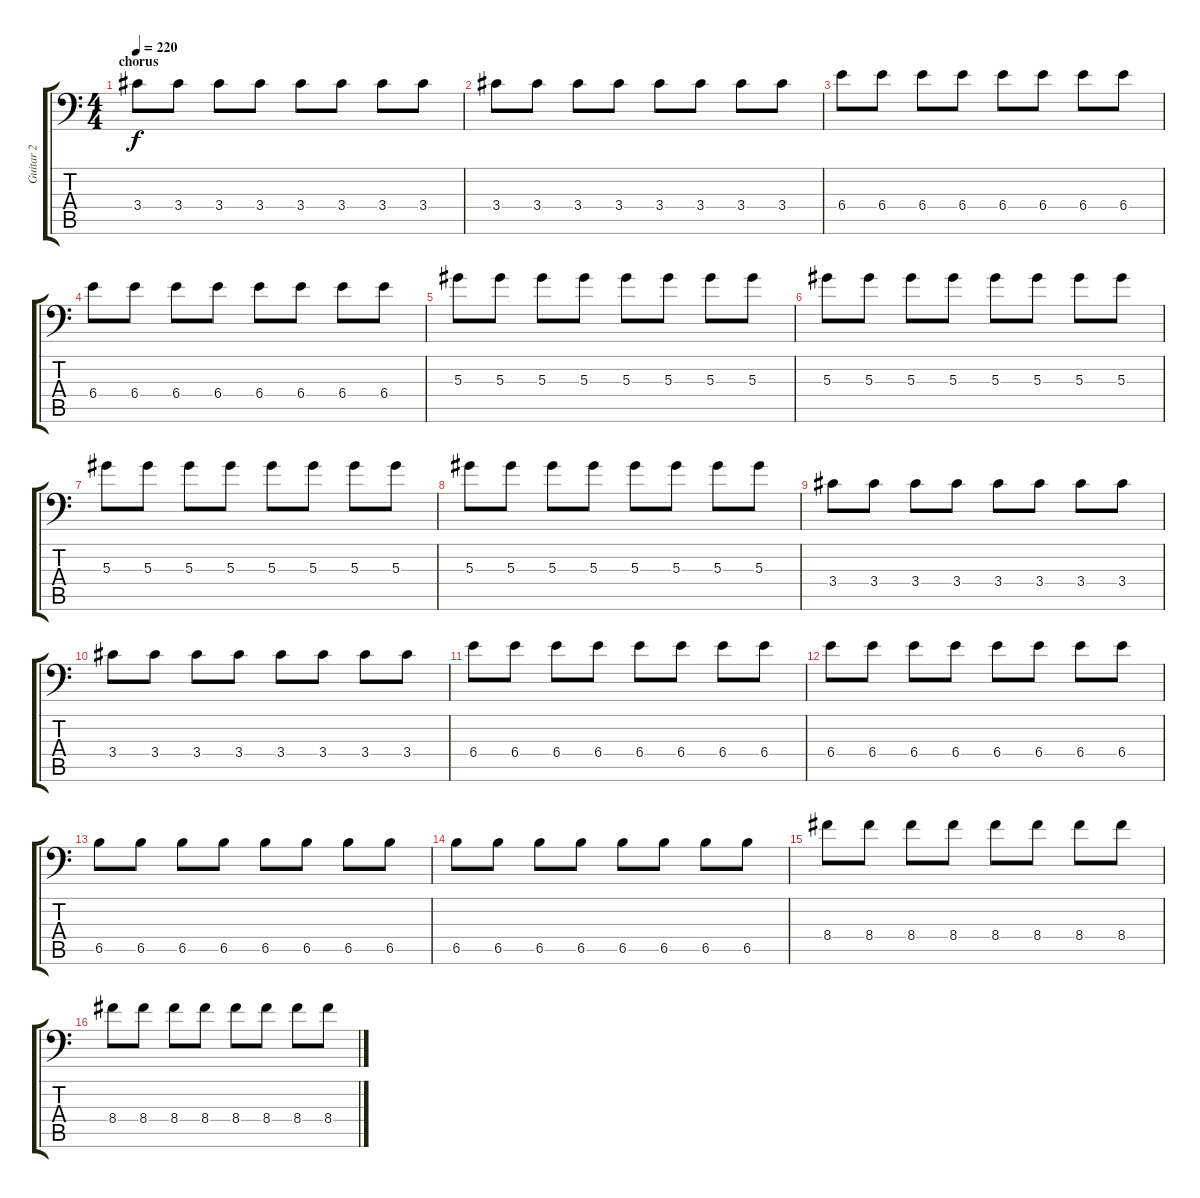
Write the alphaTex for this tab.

\track ("Guitar 2" "Guitar 2") {instrument distortionguitar}
\staff {score tabs}
\tuning (C4 G3 Eb3 Bb2 F2 Bb1) {hide}
\ts (4 4)
\section ("" "chorus")
\tempo 220
\clef f4
\ks c
3.4.8{dy f volume 8 instrument distortionguitar} 3.4.8 3.4.8 3.4.8 3.4.8 3.4.8 3.4.8 3.4.8 |
3.4.8 3.4.8 3.4.8 3.4.8 3.4.8 3.4.8 3.4.8 3.4.8 |
6.4.8 6.4.8 6.4.8 6.4.8 6.4.8 6.4.8 6.4.8 6.4.8 |
6.4.8 6.4.8 6.4.8 6.4.8 6.4.8 6.4.8 6.4.8 6.4.8 |
5.3.8 5.3.8 5.3.8 5.3.8 5.3.8 5.3.8 5.3.8 5.3.8 |
5.3.8 5.3.8 5.3.8 5.3.8 5.3.8 5.3.8 5.3.8 5.3.8 |
5.3.8 5.3.8 5.3.8 5.3.8 5.3.8 5.3.8 5.3.8 5.3.8 |
5.3.8 5.3.8 5.3.8 5.3.8 5.3.8 5.3.8 5.3.8 5.3.8 |
3.4.8 3.4.8 3.4.8 3.4.8 3.4.8 3.4.8 3.4.8 3.4.8 |
3.4.8 3.4.8 3.4.8 3.4.8 3.4.8 3.4.8 3.4.8 3.4.8 |
6.4.8 6.4.8 6.4.8 6.4.8 6.4.8 6.4.8 6.4.8 6.4.8 |
6.4.8 6.4.8 6.4.8 6.4.8 6.4.8 6.4.8 6.4.8 6.4.8 |
6.5.8 6.5.8 6.5.8 6.5.8 6.5.8 6.5.8 6.5.8 6.5.8 |
6.5.8 6.5.8 6.5.8 6.5.8 6.5.8 6.5.8 6.5.8 6.5.8 |
8.4.8 8.4.8 8.4.8 8.4.8 8.4.8 8.4.8 8.4.8 8.4.8 |
8.4.8 8.4.8 8.4.8 8.4.8 8.4.8 8.4.8 8.4.8 8.4.8
